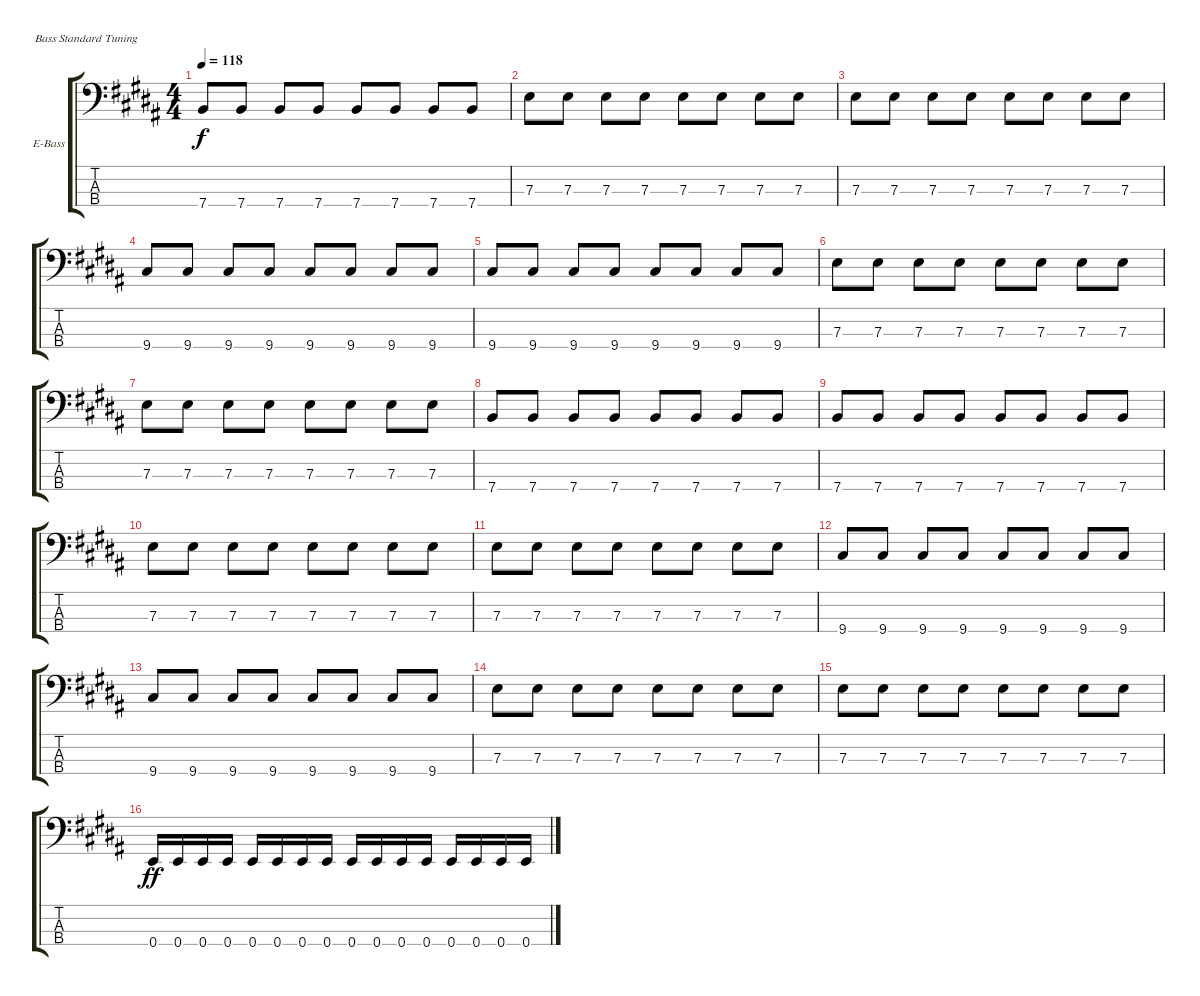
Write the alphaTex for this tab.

\bracketExtendMode groupsimilarinstruments
\firstSystemTrackNameOrientation horizontal
\otherSystemsTrackNameOrientation horizontal
\track ("Nikolaï Fraiture" "E-Bass") {instrument electricbassfinger}
\staff {score tabs}
\tuning (G2 D2 A1 E1)
\ts (4 4)
\tempo 118
\clef f4
\ks b
7.4.8{dy f} 7.4.8 7.4.8 7.4.8 7.4.8 7.4.8 7.4.8 7.4.8 |
7.3.8 7.3.8 7.3.8 7.3.8 7.3.8 7.3.8 7.3.8 7.3.8 |
7.3.8 7.3.8 7.3.8 7.3.8 7.3.8 7.3.8 7.3.8 7.3.8 |
9.4.8 9.4.8 9.4.8 9.4.8 9.4.8 9.4.8 9.4.8 9.4.8 |
9.4.8 9.4.8 9.4.8 9.4.8 9.4.8 9.4.8 9.4.8 9.4.8 |
7.3.8 7.3.8 7.3.8 7.3.8 7.3.8 7.3.8 7.3.8 7.3.8 |
7.3.8 7.3.8 7.3.8 7.3.8 7.3.8 7.3.8 7.3.8 7.3.8 |
7.4.8 7.4.8 7.4.8 7.4.8 7.4.8 7.4.8 7.4.8 7.4.8 |
7.4.8 7.4.8 7.4.8 7.4.8 7.4.8 7.4.8 7.4.8 7.4.8 |
7.3.8 7.3.8 7.3.8 7.3.8 7.3.8 7.3.8 7.3.8 7.3.8 |
7.3.8 7.3.8 7.3.8 7.3.8 7.3.8 7.3.8 7.3.8 7.3.8 |
9.4.8 9.4.8 9.4.8 9.4.8 9.4.8 9.4.8 9.4.8 9.4.8 |
9.4.8 9.4.8 9.4.8 9.4.8 9.4.8 9.4.8 9.4.8 9.4.8 |
7.3.8 7.3.8 7.3.8 7.3.8 7.3.8 7.3.8 7.3.8 7.3.8 |
7.3.8 7.3.8 7.3.8 7.3.8 7.3.8 7.3.8 7.3.8 7.3.8 |
0.4.16{dy ff} 0.4.16 0.4.16 0.4.16 0.4.16 0.4.16 0.4.16 0.4.16 0.4.16 0.4.16 0.4.16 0.4.16 0.4.16 0.4.16 0.4.16 0.4.16
